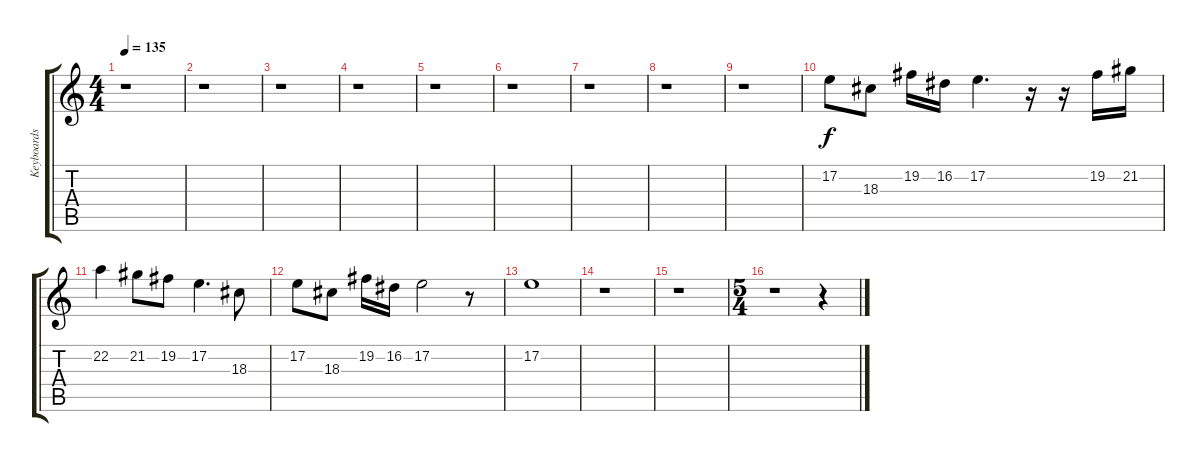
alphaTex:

\track ("Keyboards" "Keyboards") {instrument violin}
\staff {score tabs}
\tuning (E4 B3 G3 D3 A2 E2) {hide}
\ts (4 4)
\tempo 135
\clef g2
\ks c
r.1{dy f} |
r.1 |
r.1 |
r.1 |
r.1 |
r.1 |
r.1 |
r.1 |
r.1 |
17.2.8 18.3.8 19.2.16 16.2.16 17.2.4{d} r.16 r.16 19.2.16 21.2.16 |
22.2.4 21.2.8 19.2.8 17.2.4{d} 18.3.8 |
17.2.8 18.3.8 19.2.16 16.2.16 17.2.2 r.8 |
17.2.1 |
r.1 |
r.1 |
\ts (5 4)
r.1 r.4
